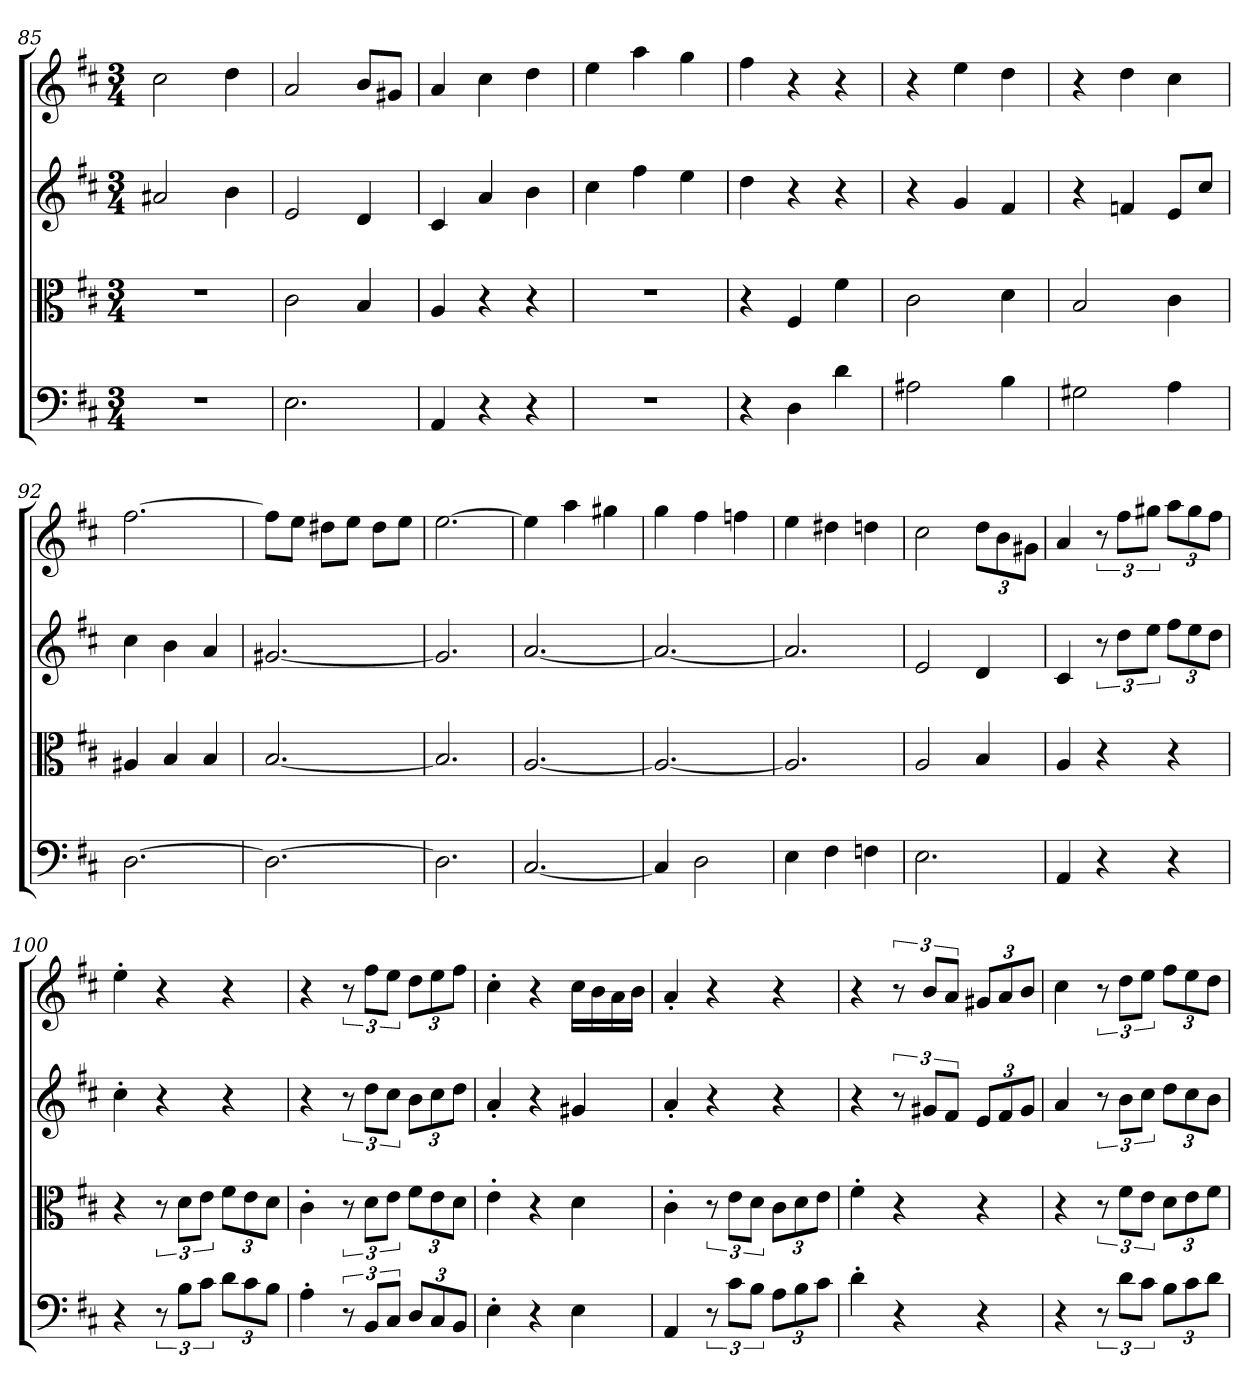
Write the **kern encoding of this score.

**kern	**kern	**kern	**kern
*part4	*part3	*part2	*part1
*staff4	*staff3	*staff2	*staff1
*clefF4	*clefC3	*clefG2	*clefG2
*k[f#c#]	*k[f#c#]	*k[f#c#]	*k[f#c#]
*D:	*D:	*D:	*D:
*M3/4	*M3/4	*M3/4	*M3/4
=85	=85	=85	=85
2.r	2.r	2a#X/	2cc#\
.	.	4b\	4dd\
=86	=86	=86	=86
2.E\	2c#\	2e/	2a/
.	4B/	4d/	8b/L
.	.	.	8g#X/J
=87	=87	=87	=87
4AA/	4A/	4c#/	4a/
4r	4r	4a/	4cc#\
4r	4r	4b\	4dd\
=88	=88	=88	=88
2.r	2.r	4cc#\	4ee\
.	.	4ff#\	4aa\
.	.	4ee\	4gg\
=89	=89	=89	=89
4r	4r	4dd\	4ff#\
4D\	4F#/	4r	4r
4d\	4f#\	4r	4r
=90	=90	=90	=90
2A#X\	2c#\	4r	4r
.	.	4g/	4ee\
4B\	4d\	4f#/	4dd\
=91	=91	=91	=91
2G#X\	2B/	4r	4r
.	.	4fn/	4dd\
4A\	4c#\	8e/L	4cc#\
.	.	8cc#/J	.
=92	=92	=92	=92
[2.D\	4A#X/	4cc#\	[2.ff#\
.	4B/	4b\	.
.	4B/	4a/	.
=93	=93	=93	=93
2.D\_	[2.B/	[2.g#X/	8ff#\L]
.	.	.	8ee\J
.	.	.	8dd#X\L
.	.	.	8ee\J
.	.	.	8dd#\L
.	.	.	8ee\J
=94	=94	=94	=94
2.D\]	2.B/]	2.g#/]	[2.ee\
=95	=95	=95	=95
[2.C#/	[2.A/	[2.a/	4ee\]
.	.	.	4aa\
.	.	.	4gg#X\
=96	=96	=96	=96
4C#/]	2.A/_	2.a/_	4gg\
2D\	.	.	4ff#\
.	.	.	4ffn\
=97	=97	=97	=97
4E\	2.A/]	2.a/]	4ee\
4F#\	.	.	4dd#X\
4Fn\	.	.	4ddn\
=98	=98	=98	=98
2.E\	2A/	2e/	2cc#\
.	4B/	4d/	12dd\L
.	.	.	12b\
.	.	.	12g#X\J
=99	=99	=99	=99
4AA/	4A/	4c#/	4a/
4r	4r	12r	12r
.	.	12dd\L	12ff#\L
.	.	12ee\J	12gg#X\J
4r	4r	12ff#\L	12aa\L
.	.	12ee\	12gg#\
.	.	12dd\J	12ff#\J
=100	=100	=100	=100
4r	4r	4cc#'\	4ee'\
12r	12r	4r	4r
12B\L	12d\L	.	.
12c#\J	12e\J	.	.
12d\L	12f#\L	4r	4r
12c#\	12e\	.	.
12B\J	12d\J	.	.
=101	=101	=101	=101
4A'\	4c#'\	4r	4r
12r	12r	12r	12r
12BB/L	12d\L	12dd\L	12ff#\L
12C#/J	12e\J	12cc#\J	12ee\J
12D/L	12f#\L	12b\L	12dd\L
12C#/	12e\	12cc#\	12ee\
12BB/J	12d\J	12dd\J	12ff#\J
=102	=102	=102	=102
4E'\	4e'\	4a'/	4cc#'\
4r	4r	4r	4r
4E\	4d\	4g#X/	16cc#\LL
.	.	.	16b\
.	.	.	16a\
.	.	.	16b\JJ
=103	=103	=103	=103
4AA/	4c#'\	4a'/	4a'/
12r	12r	4r	4r
12c#\L	12e\L	.	.
12B\J	12d\J	.	.
12A\L	12c#\L	4r	4r
12B\	12d\	.	.
12c#\J	12e\J	.	.
=104	=104	=104	=104
4d'\	4f#'\	4r	4r
4r	4r	12r	12r
.	.	12g#X/L	12b/L
.	.	12f#/J	12a/J
4r	4r	12e/L	12g#X/L
.	.	12f#/	12a/
.	.	12g#/J	12b/J
=105	=105	=105	=105
4r	4r	4a/	4cc#\
12r	12r	12r	12r
12d\L	12f#\L	12b\L	12dd\L
12c#\J	12e\J	12cc#\J	12ee\J
12B\L	12d\L	12dd\L	12ff#\L
12c#\	12e\	12cc#\	12ee\
12d\J	12f#\J	12b\J	12dd\J
=	=	=	=
*-	*-	*-	*-
